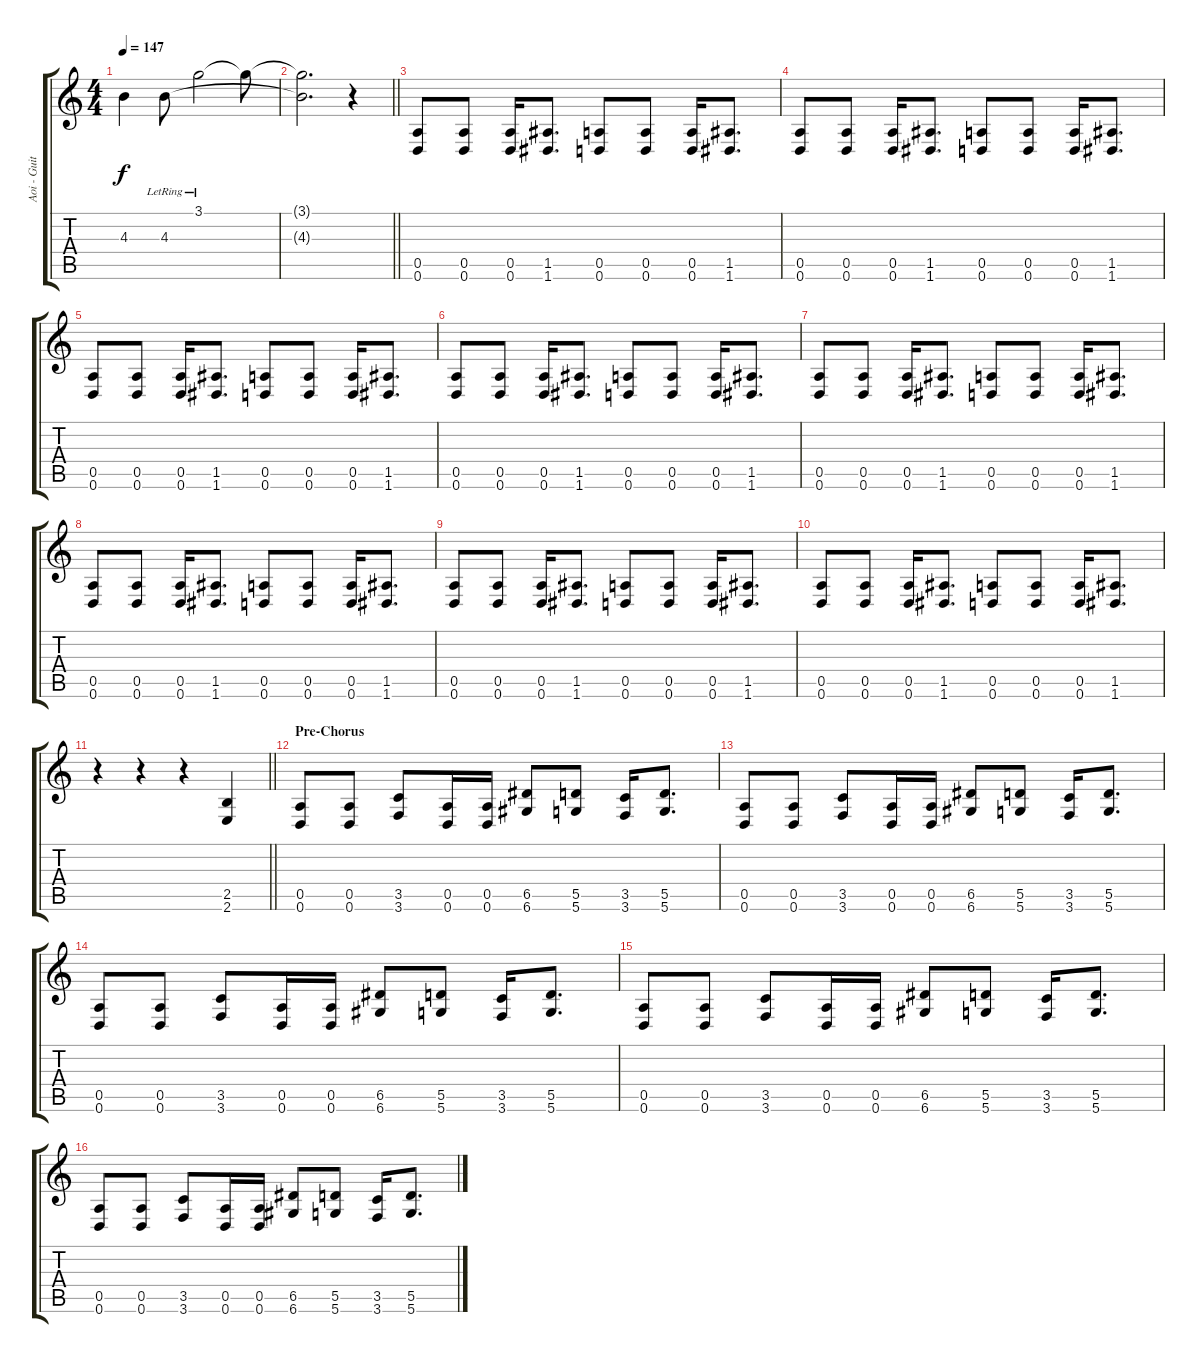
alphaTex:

\track ("Aoi - Guitar 2" "Aoi - Guit") {instrument distortionguitar}
\staff {score tabs}
\tuning (E4 B3 G3 D3 A2 D2) {hide}
\ts (4 4)
\tempo 147
\clef g2
\ks c
4.3{t}.4{dy f} 4.3{lr}.8 3.1{lr}.2 3.1{t}.8 |
\barLineRight lightlight
(3.1{t} 4.3{t}).2{d} r.4 |
\section ("" "")
(0.5 0.6).8{volume 14 instrument distortionguitar} (0.5 0.6).8 (0.5 0.6).16 (1.5 1.6).8{d} (0.5 0.6).8 (0.5 0.6).8 (0.5 0.6).16 (1.5 1.6).8{d} |
(0.5 0.6).8 (0.5 0.6).8 (0.5 0.6).16 (1.5 1.6).8{d} (0.5 0.6).8 (0.5 0.6).8 (0.5 0.6).16 (1.5 1.6).8{d} |
(0.5 0.6).8 (0.5 0.6).8 (0.5 0.6).16 (1.5 1.6).8{d} (0.5 0.6).8 (0.5 0.6).8 (0.5 0.6).16 (1.5 1.6).8{d} |
(0.5 0.6).8 (0.5 0.6).8 (0.5 0.6).16 (1.5 1.6).8{d} (0.5 0.6).8 (0.5 0.6).8 (0.5 0.6).16 (1.5 1.6).8{d} |
(0.5 0.6).8 (0.5 0.6).8 (0.5 0.6).16 (1.5 1.6).8{d} (0.5 0.6).8 (0.5 0.6).8 (0.5 0.6).16 (1.5 1.6).8{d} |
(0.5 0.6).8 (0.5 0.6).8 (0.5 0.6).16 (1.5 1.6).8{d} (0.5 0.6).8 (0.5 0.6).8 (0.5 0.6).16 (1.5 1.6).8{d} |
(0.5 0.6).8 (0.5 0.6).8 (0.5 0.6).16 (1.5 1.6).8{d} (0.5 0.6).8 (0.5 0.6).8 (0.5 0.6).16 (1.5 1.6).8{d} |
(0.5 0.6).8 (0.5 0.6).8 (0.5 0.6).16 (1.5 1.6).8{d} (0.5 0.6).8 (0.5 0.6).8 (0.5 0.6).16 (1.5 1.6).8{d} |
\barLineRight lightlight
r.4 r.4 r.4 (2.5 2.6).4 |
\section ("" "Pre-Chorus")
(0.5 0.6).8 (0.5 0.6).8 (3.5 3.6).8 (0.5 0.6).16 (0.5 0.6).16 (6.5 6.6).8 (5.5 5.6).8 (3.5 3.6).16 (5.5 5.6).8{d} |
(0.5 0.6).8 (0.5 0.6).8 (3.5 3.6).8 (0.5 0.6).16 (0.5 0.6).16 (6.5 6.6).8 (5.5 5.6).8 (3.5 3.6).16 (5.5 5.6).8{d} |
(0.5 0.6).8 (0.5 0.6).8 (3.5 3.6).8 (0.5 0.6).16 (0.5 0.6).16 (6.5 6.6).8 (5.5 5.6).8 (3.5 3.6).16 (5.5 5.6).8{d} |
(0.5 0.6).8 (0.5 0.6).8 (3.5 3.6).8 (0.5 0.6).16 (0.5 0.6).16 (6.5 6.6).8 (5.5 5.6).8 (3.5 3.6).16 (5.5 5.6).8{d} |
(0.5 0.6).8 (0.5 0.6).8 (3.5 3.6).8 (0.5 0.6).16 (0.5 0.6).16 (6.5 6.6).8 (5.5 5.6).8 (3.5 3.6).16 (5.5 5.6).8{d}
